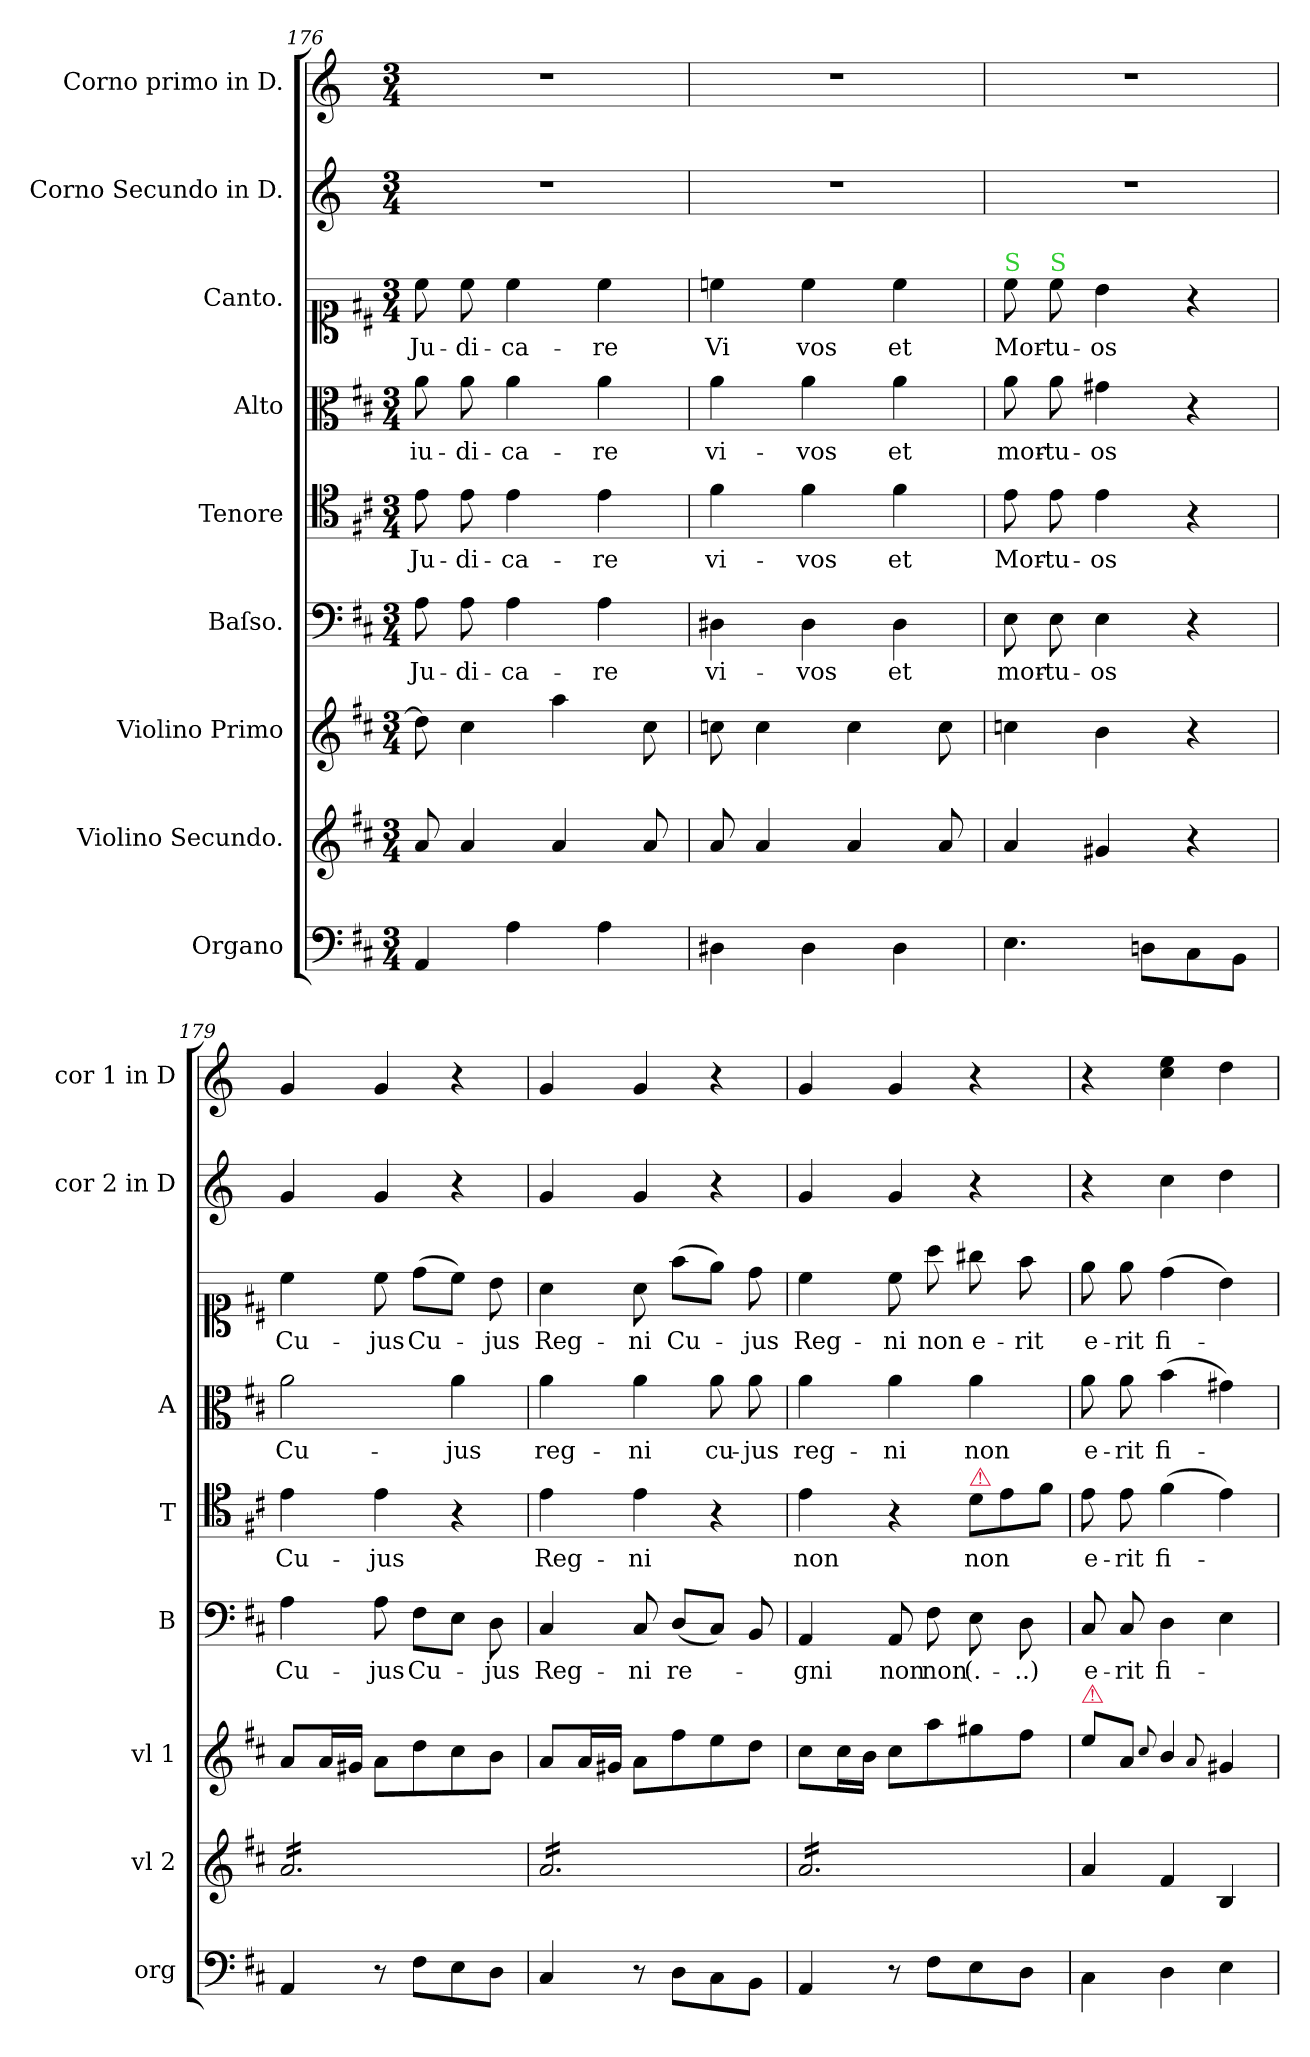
**kern	**kern	**kern	**kern	**text	**kern	**text	**kern	**text	**kern	**text	**kern	**kern
*part9	*part8	*part7	*part6	*part6	*part5	*part5	*part4	*part4	*part3	*part3	*part2	*part1
*staff9	*staff8	*staff7	*staff6	*staff6	*staff5	*staff5	*staff4	*staff4	*staff3	*staff3	*staff2	*staff1
*I"Organo	*I"Violino Secundo.	*I"Violino Primo	*I"Baſso.	*	*I"Tenore	*	*I"Alto	*	*I"Canto.	*	*I"Corno Secundo in D.	*I"Corno primo in D.
*I'org	*I'vl 2	*I'vl 1	*I'B	*	*I'T	*	*I'A	*	*	*	*I'cor 2 in D	*I'cor 1 in D
*clefF4	*clefG2	*clefG2	*clefF4	*	*clefC4	*	*clefC3	*	*clefC1	*	*clefG2	*clefG2
*	*	*	*	*	*	*	*	*	*	*	*ITrd6c10	*ITrd6c10
*k[f#c#]	*k[f#c#]	*k[f#c#]	*k[f#c#]	*	*k[f#c#]	*	*k[f#c#]	*	*k[f#c#]	*	*k[f#c#]	*k[f#c#]
*M3/4	*M3/4	*M3/4	*M3/4	*	*M3/4	*	*M3/4	*	*M3/4	*	*M3/4	*M3/4
=176	=176	=176	=176	=176	=176	=176	=176	=176	=176	=176	=176	=176
4AA/	8a/	8dd\]	8A\	Ju-	8e\	Ju-	8a\	iu-	8cc#\	Ju-	2.r	2.r
.	4a/	4cc#\	8A\	-di-	8e\	-di-	8a\	-di-	8cc#\	-di-	.	.
4A\	.	.	4A\	-ca-	4e\	-ca-	4a\	-ca-	4cc#\	-ca-	.	.
.	4a/	4aa\	.	.	.	.	.	.	.	.	.	.
4A\	.	.	4A\	-re	4e\	-re	4a\	-re	4cc#\	-re	.	.
.	8a/	8cc#\	.	.	.	.	.	.	.	.	.	.
=177	=177	=177	=177	=177	=177	=177	=177	=177	=177	=177	=177	=177
4D#X\	8a/	8ccn\	4D#X\	vi-	4f#\	vi-	4a\	vi-	4ccn\	Vi	2.r	2.r
.	4a/	4cc\	.	.	.	.	.	.	.	.	.	.
4D#\	.	.	4D#\	-vos	4f#\	-vos	4a\	-vos	4cc\	vos	.	.
.	4a/	4cc\	.	.	.	.	.	.	.	.	.	.
4D#\	.	.	4D#\	et	4f#\	et	4a\	et	4cc\	et	.	.
.	8a/	8cc\	.	.	.	.	.	.	.	.	.	.
=178	=178	=178	=178	=178	=178	=178	=178	=178	=178	=178	=178	=178
!	!	!	!	!	!	!	!	!	!LO:TX:a:color=limegreen:t=S	!	!	!
4.E\	4a/	4ccn\	8E\	mor-	8e\	Mor-	8a\	mor-	8cc#\	Mor-	2.r	2.r
!	!	!	!	!	!	!	!	!	!LO:TX:a:color=limegreen:t=S	!	!	!
.	.	.	8E\	-tu-	8e\	-tu-	8a\	-tu-	8cc#\	-tu-	.	.
.	4g#X/	4b\	4E\	-os	4e\	-os	4g#X\	-os	4b\	-os	.	.
8Dn\L	.	.	.	.	.	.	.	.	.	.	.	.
8C#\	4r	4r	4r	.	4r	.	4r	.	4r	.	.	.
8BB\J	.	.	.	.	.	.	.	.	.	.	.	.
=179	=179	=179	=179	=179	=179	=179	=179	=179	=179	=179	=179	=179
*	*tremolo	*	*	*	*	*	*	*	*	*	*	*
4AA/	16a/LL	8a/L	4A\	Cu-	4e\	Cu-	2a\	Cu-	4cc#\	Cu-	4A/	4A/
.	16a/	.	.	.	.	.	.	.	.	.	.	.
.	16a/	16a/L	.	.	.	.	.	.	.	.	.	.
.	16a/	16g#X/JJ	.	.	.	.	.	.	.	.	.	.
8r	16a/	8a\L	8A\	-jus	4e\	-jus	.	.	8cc#\	-jus	4A/	4A/
.	16a/	.	.	.	.	.	.	.	.	.	.	.
8F#\L	16a/	8dd\	8F#\L	Cu-	.	.	.	.	(8dd\L	Cu-	.	.
.	16a/	.	.	.	.	.	.	.	.	.	.	.
8E\	16a/	8cc#\	8E\J	.	4r	.	4a\	-jus	8cc#\J)	.	4r	4r
.	16a/	.	.	.	.	.	.	.	.	.	.	.
8D\J	16a/	8b\J	8D\	-jus	.	.	.	.	8b\	-jus	.	.
.	16a/JJ	.	.	.	.	.	.	.	.	.	.	.
=180	=180	=180	=180	=180	=180	=180	=180	=180	=180	=180	=180	=180
4C#/	16a/LL	8a/L	4C#/	Reg-	4e\	Reg-	4a\	reg-	4a\	Reg-	4A/	4A/
.	16a/	.	.	.	.	.	.	.	.	.	.	.
.	16a/	16a/L	.	.	.	.	.	.	.	.	.	.
.	16a/	16g#X/JJ	.	.	.	.	.	.	.	.	.	.
8r	16a/	8a\L	8C#/	-ni	4e\	-ni	4a\	-ni	8a\	-ni	4A/	4A/
.	16a/	.	.	.	.	.	.	.	.	.	.	.
8D\L	16a/	8ff#\	(8D/L	re-	.	.	.	.	(8ff#\L	Cu-	.	.
.	16a/	.	.	.	.	.	.	.	.	.	.	.
8C#\	16a/	8ee\	8C#/J)	.	4r	.	8a\	cu-	8ee\J)	.	4r	4r
.	16a/	.	.	.	.	.	.	.	.	.	.	.
8BB\J	16a/	8dd\J	8BB/	.	.	.	8a\	-jus	8dd\	-jus	.	.
.	16a/JJ	.	.	.	.	.	.	.	.	.	.	.
=181	=181	=181	=181	=181	=181	=181	=181	=181	=181	=181	=181	=181
4AA/	16a/LL	8cc#\L	4AA/	-gni	4e\	non	4a\	reg-	4cc#\	Reg-	4A/	4A/
.	16a/	.	.	.	.	.	.	.	.	.	.	.
.	16a/	16cc#\L	.	.	.	.	.	.	.	.	.	.
.	16a/	16b\JJ	.	.	.	.	.	.	.	.	.	.
8r	16a/	8cc#\L	8AA/	non	4r	.	4a\	-ni	8cc#\	-ni	4A/	4A/
.	16a/	.	.	.	.	.	.	.	.	.	.	.
8F#\L	16a/	8aa\	8F#\	non	.	.	.	.	8aa\	non	.	.
.	16a/	.	.	.	.	.	.	.	.	.	.	.
*	*	*	*	*	*Xtuplet	*	*	*	*	*	*	*
!	!	!	!	!	!LO:TX:a:color=crimson:t=⚠	!	!	!	!	!	!	!
8E\	16a/	8gg#X\	8E\	(.-	12d\L	non	4a\	non	8gg#X\	e-	4r	4r
.	16a/	.	.	.	.	.	.	.	.	.	.	.
.	.	.	.	.	12e\	.	.	.	.	.	.	.
8D\J	16a/	8ff#\J	8D\	-..)	.	.	.	.	8ff#\	-rit	.	.
.	.	.	.	.	12f#\J	.	.	.	.	.	.	.
.	16a/JJ	.	.	.	.	.	.	.	.	.	.	.
*	*Xtremolo	*	*	*	*	*	*	*	*	*	*	*
=182	=182	=182	=182	=182	=182	=182	=182	=182	=182	=182	=182	=182
!	!	!LO:TX:a:color=crimson:t=⚠	!	!	!	!	!	!	!	!	!	!
4C#\	4a/	8ee\L	8C#/	e-	8e\	e-	8a\	e-	8ee\	e-	4r	4r
.	.	8a/J	8C#/	-rit	8e\	-rit	8a\	-rit	8ee\	-rit	.	.
.	.	8qqcc#/	.	.	.	.	.	.	.	.	.	.
4D\	4f#/	4b/	4D\	fi-	(4f#\	fi-	(4b\	fi-	(4dd\	fi-	4d\	4d\ 4f#\
.	.	8qqa/	.	.	.	.	.	.	.	.	.	.
4E\	4B/	4g#X/	4E\	.	4e\)	.	4g#X\)	.	4b\)	.	4e\	4e\
=	=	=	=	=	=	=	=	=	=	=	=	=
*-	*-	*-	*-	*-	*-	*-	*-	*-	*-	*-	*-	*-
